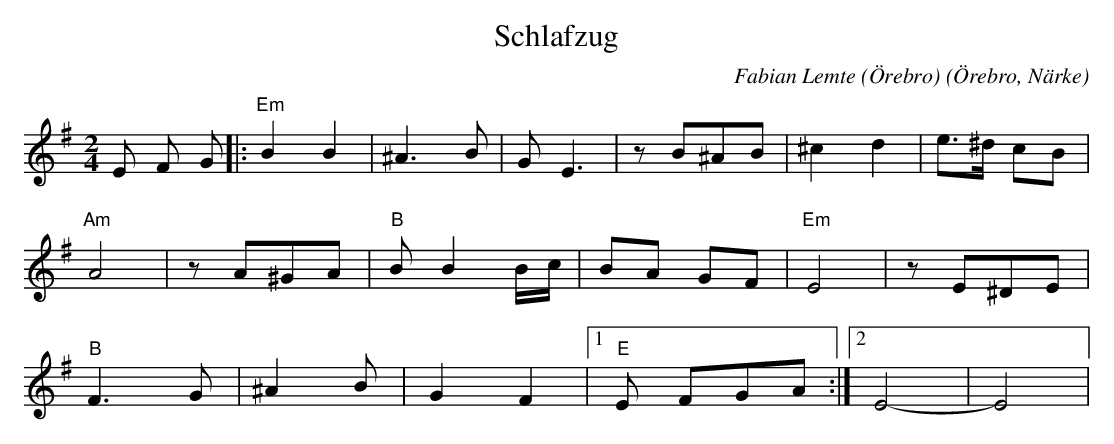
X:1
T:Schlafzug
O:Örebro, Närke
C:Fabian Lemte (Örebro)
M:2/4
L:1/8
K:Em
E F G |:"Em" B2 B2 | ^A3B | GE3 | zB^AB | ^c2 d2 | e>^d cB |
"Am" A4 | zA^GA |"B" B B2 B/2c/2 | BA GF |"Em" E4 | zE^DE |
"B" F3G | ^A2 B | G2 F2 |1"E" E FGA :|2 E4- | E4 |
